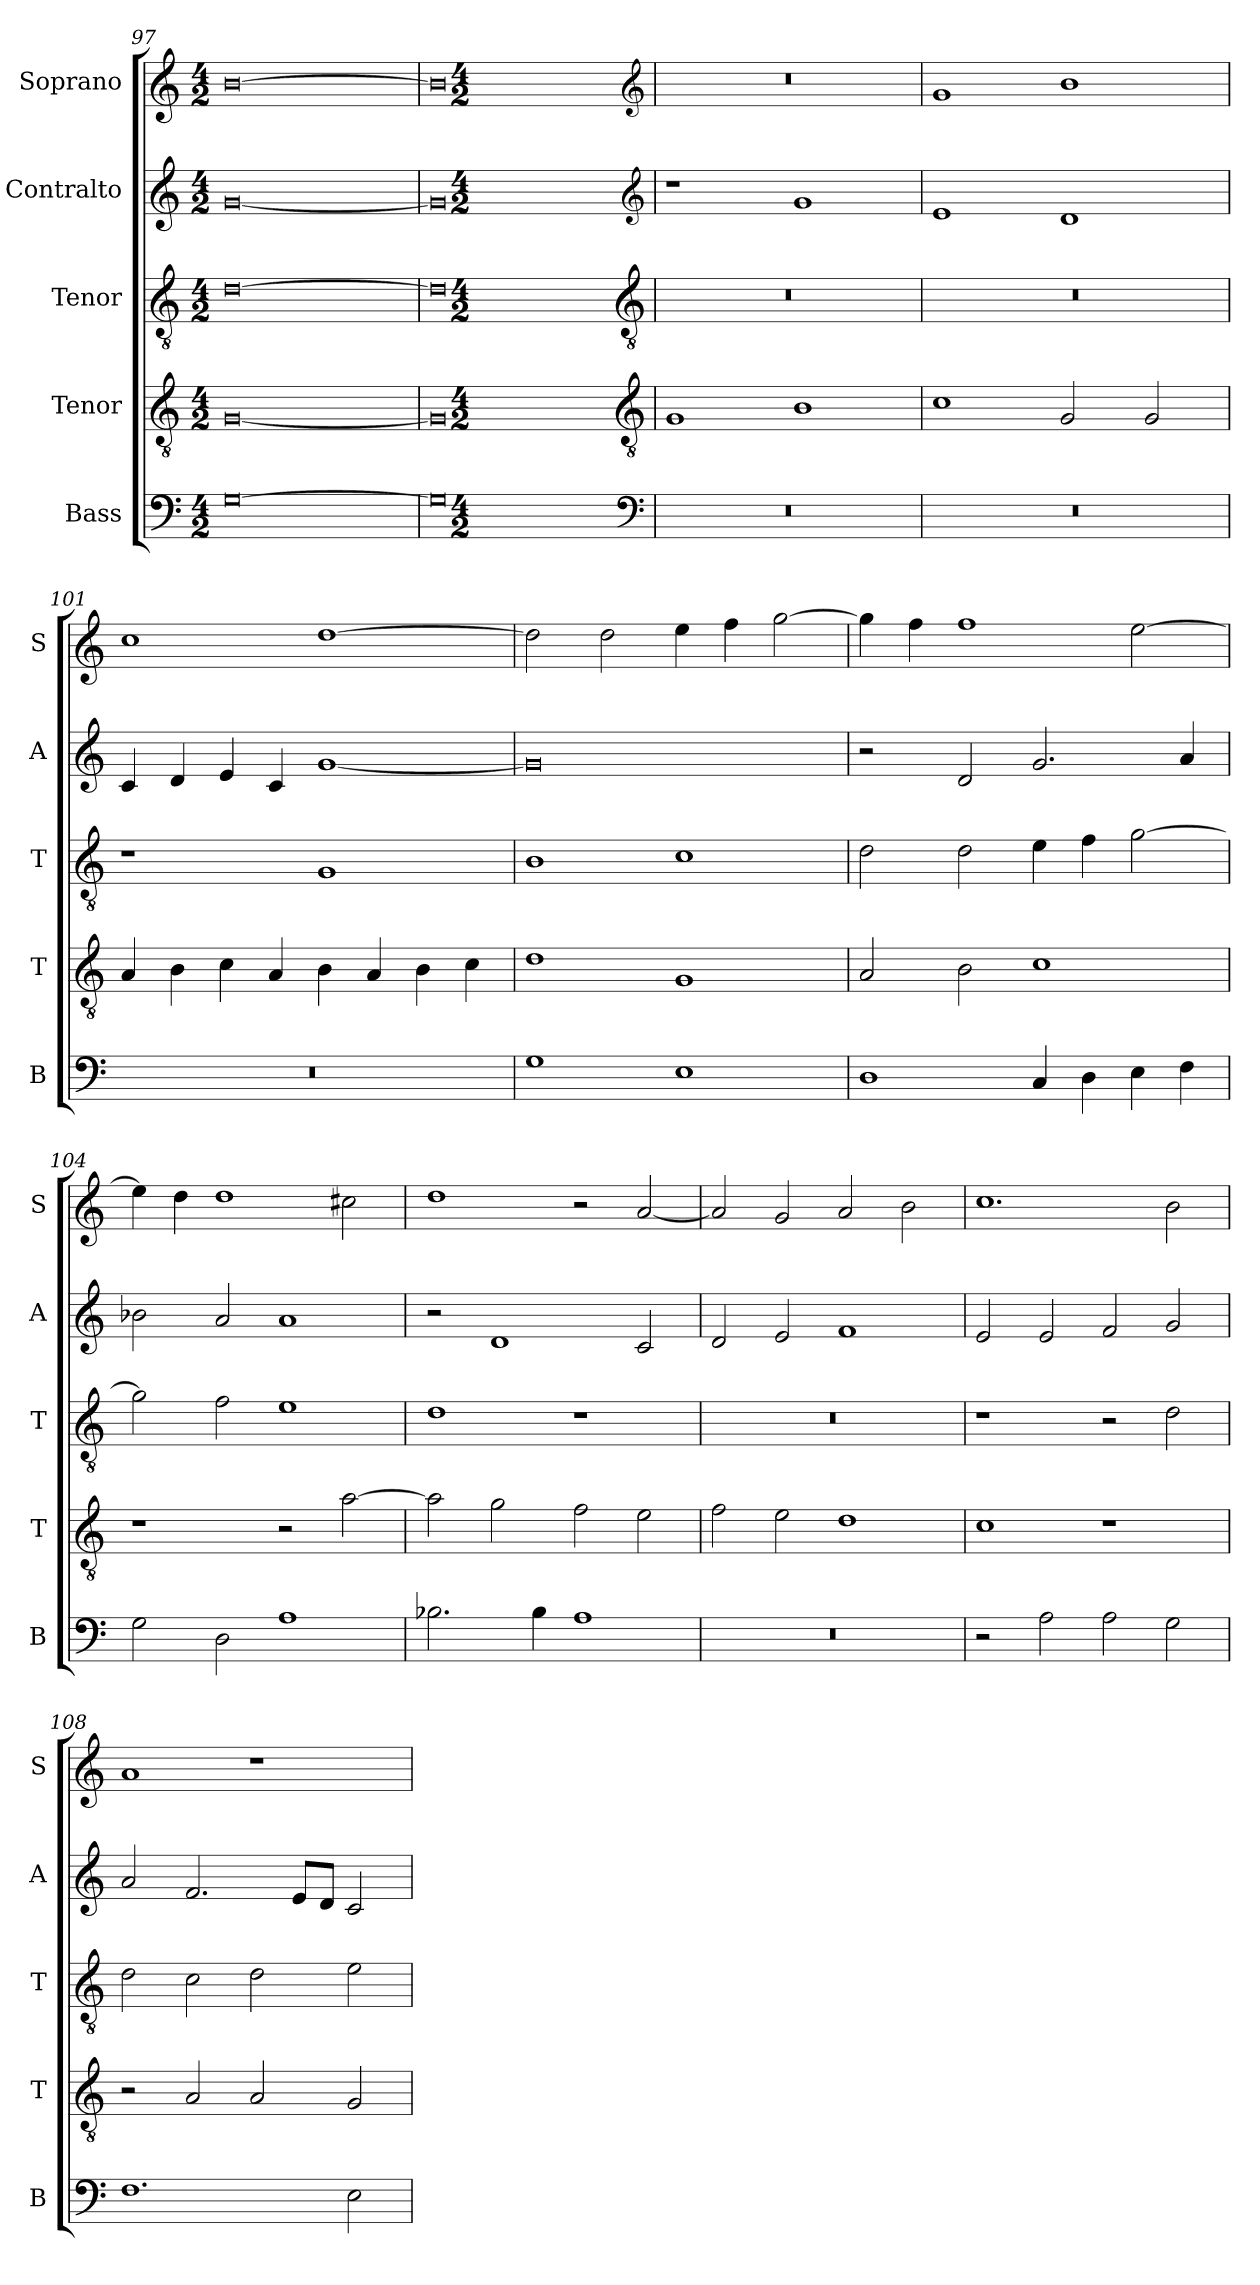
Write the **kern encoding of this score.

**kern	**kern	**kern	**kern	**kern
*part5	*part4	*part3	*part2	*part1
*staff5	*staff4	*staff3	*staff2	*staff1
*I"Bass	*I"Tenor	*I"Tenor	*I"Contralto	*I"Soprano
*I'B	*I'T	*I'T	*I'A	*I'S
*clefF4	*clefGv2	*clefGv2	*clefG2	*clefG2
*k[]	*k[]	*k[]	*k[]	*k[]
*G:mix	*G:mix	*G:mix	*G:mix	*G:mix
*M4/2	*M4/2	*M4/2	*M4/2	*M4/2
=97	=97	=97	=97	=97
[0G	[0G	[0d	[0g	[0b
=98	=98	=98	=98	=98
0G]	0G]	0d]	0g]	0b]
*clefF4	*clefGv2	*clefGv2	*clefG2	*clefG2
*k[]	*k[]	*k[]	*k[]	*k[]
*G:mix	*G:mix	*G:mix	*G:mix	*G:mix
*M4/2	*M4/2	*M4/2	*M4/2	*M4/2
=99	=99	=99	=99	=99
0r	1G	0r	1r	0r
.	1B	.	1g	.
=100	=100	=100	=100	=100
0r	1c	0r	1e	1g
.	2G	.	1d	1b
.	2G	.	.	.
=101	=101	=101	=101	=101
0r	4A	1r	4c	1cc
.	4B	.	4d	.
.	4c	.	4e	.
.	4A	.	4c	.
.	4B	1G	[1g	[1dd
.	4A	.	.	.
.	4B	.	.	.
.	4c	.	.	.
=102	=102	=102	=102	=102
1G	1d	1B	0g]	2dd]
.	.	.	.	2dd
1E	1G	1c	.	4ee
.	.	.	.	4ff
.	.	.	.	[2gg
=103	=103	=103	=103	=103
1D	2A	2d	2r	4gg]
.	.	.	.	4ff
.	2B	2d	2d	1ff
4C	1c	4e	2.g	.
4D	.	4f	.	.
4E	.	[2g	.	[2ee
4F	.	.	4a	.
=104	=104	=104	=104	=104
2G	1r	2g]	2b-X	4ee]
.	.	.	.	4dd
2D	.	2f	2a	1dd
1A	2r	1e	1a	.
.	[2a	.	.	2cc#X
=105	=105	=105	=105	=105
2.B-X	2a]	1d	2r	1dd
.	2g	.	1d	.
4B-	.	.	.	.
1A	2f	1r	.	2r
.	2e	.	2c	[2a
=106	=106	=106	=106	=106
0r	2f	0r	2d	2a]
.	2e	.	2e	2g
.	1d	.	1f	2a
.	.	.	.	2b
=107	=107	=107	=107	=107
2r	1c	1r	2e	1.cc
2A	.	.	2e	.
2A	1r	2r	2f	.
2G	.	2d	2g	2b
=108	=108	=108	=108	=108
1.F	2r	2d	2a	1a
.	2A	2c	2.f	.
.	2A	2d	.	1r
.	.	.	8e/L	.
.	.	.	8d/J	.
2E	2G	2e	2c	.
=	=	=	=	=
*-	*-	*-	*-	*-
